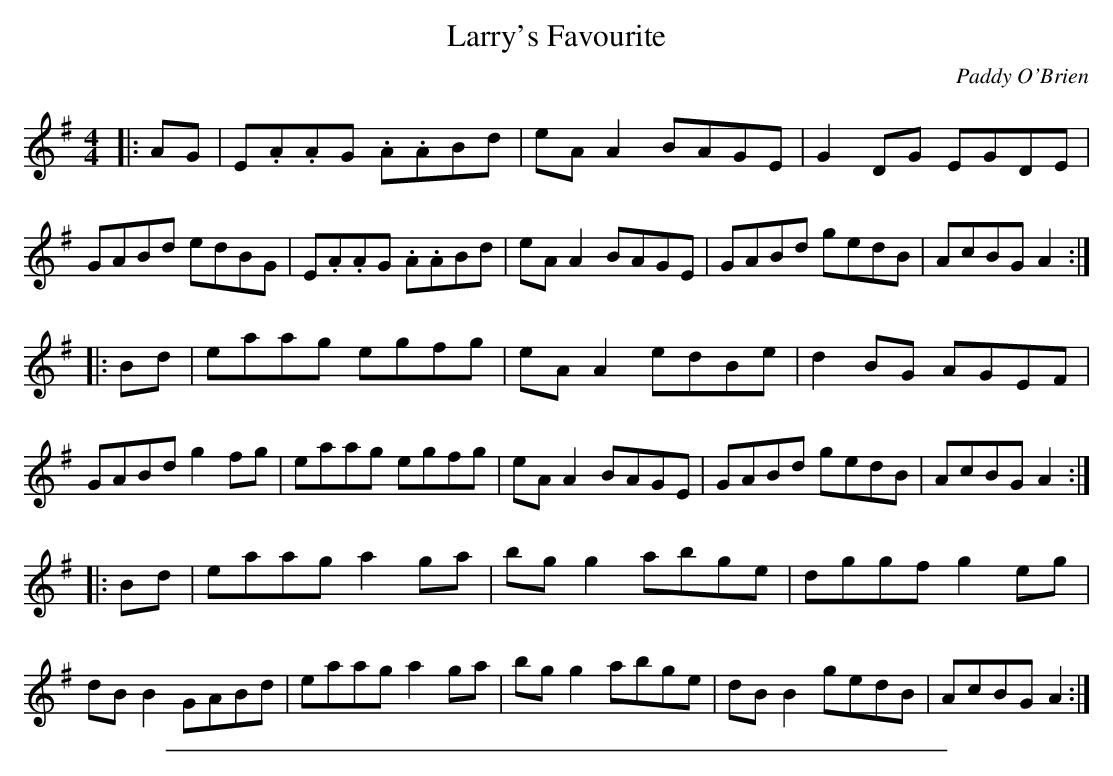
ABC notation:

X:1
T: Larry's Favourite
C:Paddy O'Brien
M:4/4
K:ADor
|: AG \
| E.A.AG .A.ABd | eAA2 BAGE | G2DG EGDE | GABd edBG | \
  E.A.AG .A.ABd | eAA2 BAGE | GABd gedB | AcBG A2:|
|: Bd \
| eaag egfg | eAA2 edBe | d2BG AGEF | GABd g2fg | \
  eaag egfg | eAA2 BAGE | GABd gedB | AcBG A2:|
|: Bd \
| eaag a2ga | bgg2 abge | dggf g2eg | dBB2 GABd | \
  eaag a2ga | bgg2 abge | dBB2 gedB | AcBG A2 :|
